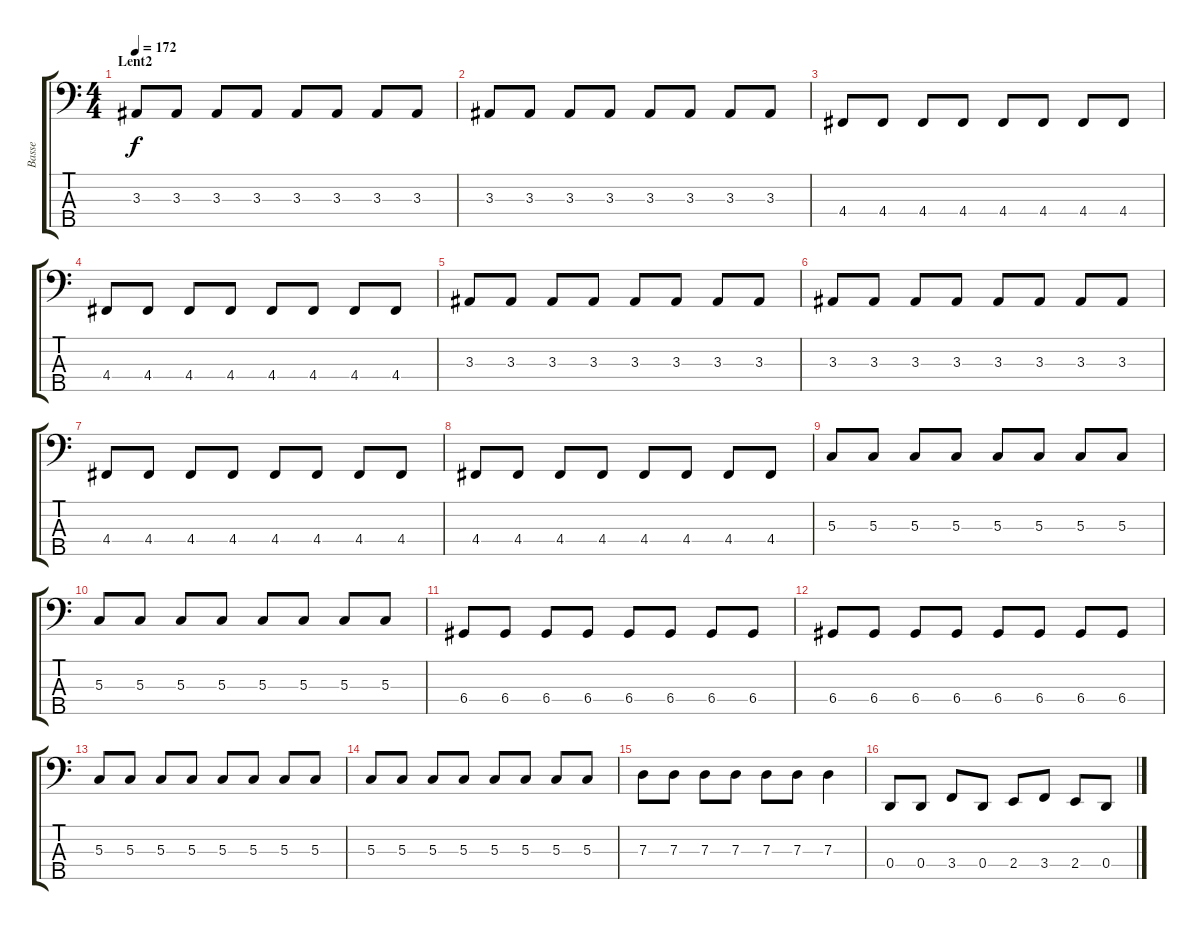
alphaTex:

\track ("Basse" "Basse") {instrument electricbassfinger}
\staff {score tabs}
\tuning (F2 C2 G1 D1 A0) {hide}
\ts (4 4)
\section ("" "Lent2")
\tempo 172
\clef f4
\ks c
3.3.8{dy f} 3.3.8 3.3.8 3.3.8 3.3.8 3.3.8 3.3.8 3.3.8 |
3.3.8 3.3.8 3.3.8 3.3.8 3.3.8 3.3.8 3.3.8 3.3.8 |
4.4.8 4.4.8 4.4.8 4.4.8 4.4.8 4.4.8 4.4.8 4.4.8 |
4.4.8 4.4.8 4.4.8 4.4.8 4.4.8 4.4.8 4.4.8 4.4.8 |
3.3.8 3.3.8 3.3.8 3.3.8 3.3.8 3.3.8 3.3.8 3.3.8 |
3.3.8 3.3.8 3.3.8 3.3.8 3.3.8 3.3.8 3.3.8 3.3.8 |
4.4.8 4.4.8 4.4.8 4.4.8 4.4.8 4.4.8 4.4.8 4.4.8 |
4.4.8 4.4.8 4.4.8 4.4.8 4.4.8 4.4.8 4.4.8 4.4.8 |
5.3.8 5.3.8 5.3.8 5.3.8 5.3.8 5.3.8 5.3.8 5.3.8 |
5.3.8 5.3.8 5.3.8 5.3.8 5.3.8 5.3.8 5.3.8 5.3.8 |
6.4.8 6.4.8 6.4.8 6.4.8 6.4.8 6.4.8 6.4.8 6.4.8 |
6.4.8 6.4.8 6.4.8 6.4.8 6.4.8 6.4.8 6.4.8 6.4.8 |
5.3.8 5.3.8 5.3.8 5.3.8 5.3.8 5.3.8 5.3.8 5.3.8 |
5.3.8 5.3.8 5.3.8 5.3.8 5.3.8 5.3.8 5.3.8 5.3.8 |
7.3.8 7.3.8 7.3.8 7.3.8 7.3.8 7.3.8 7.3.4 |
0.4.8 0.4.8 3.4.8 0.4.8 2.4.8 3.4.8 2.4.8 0.4.8
